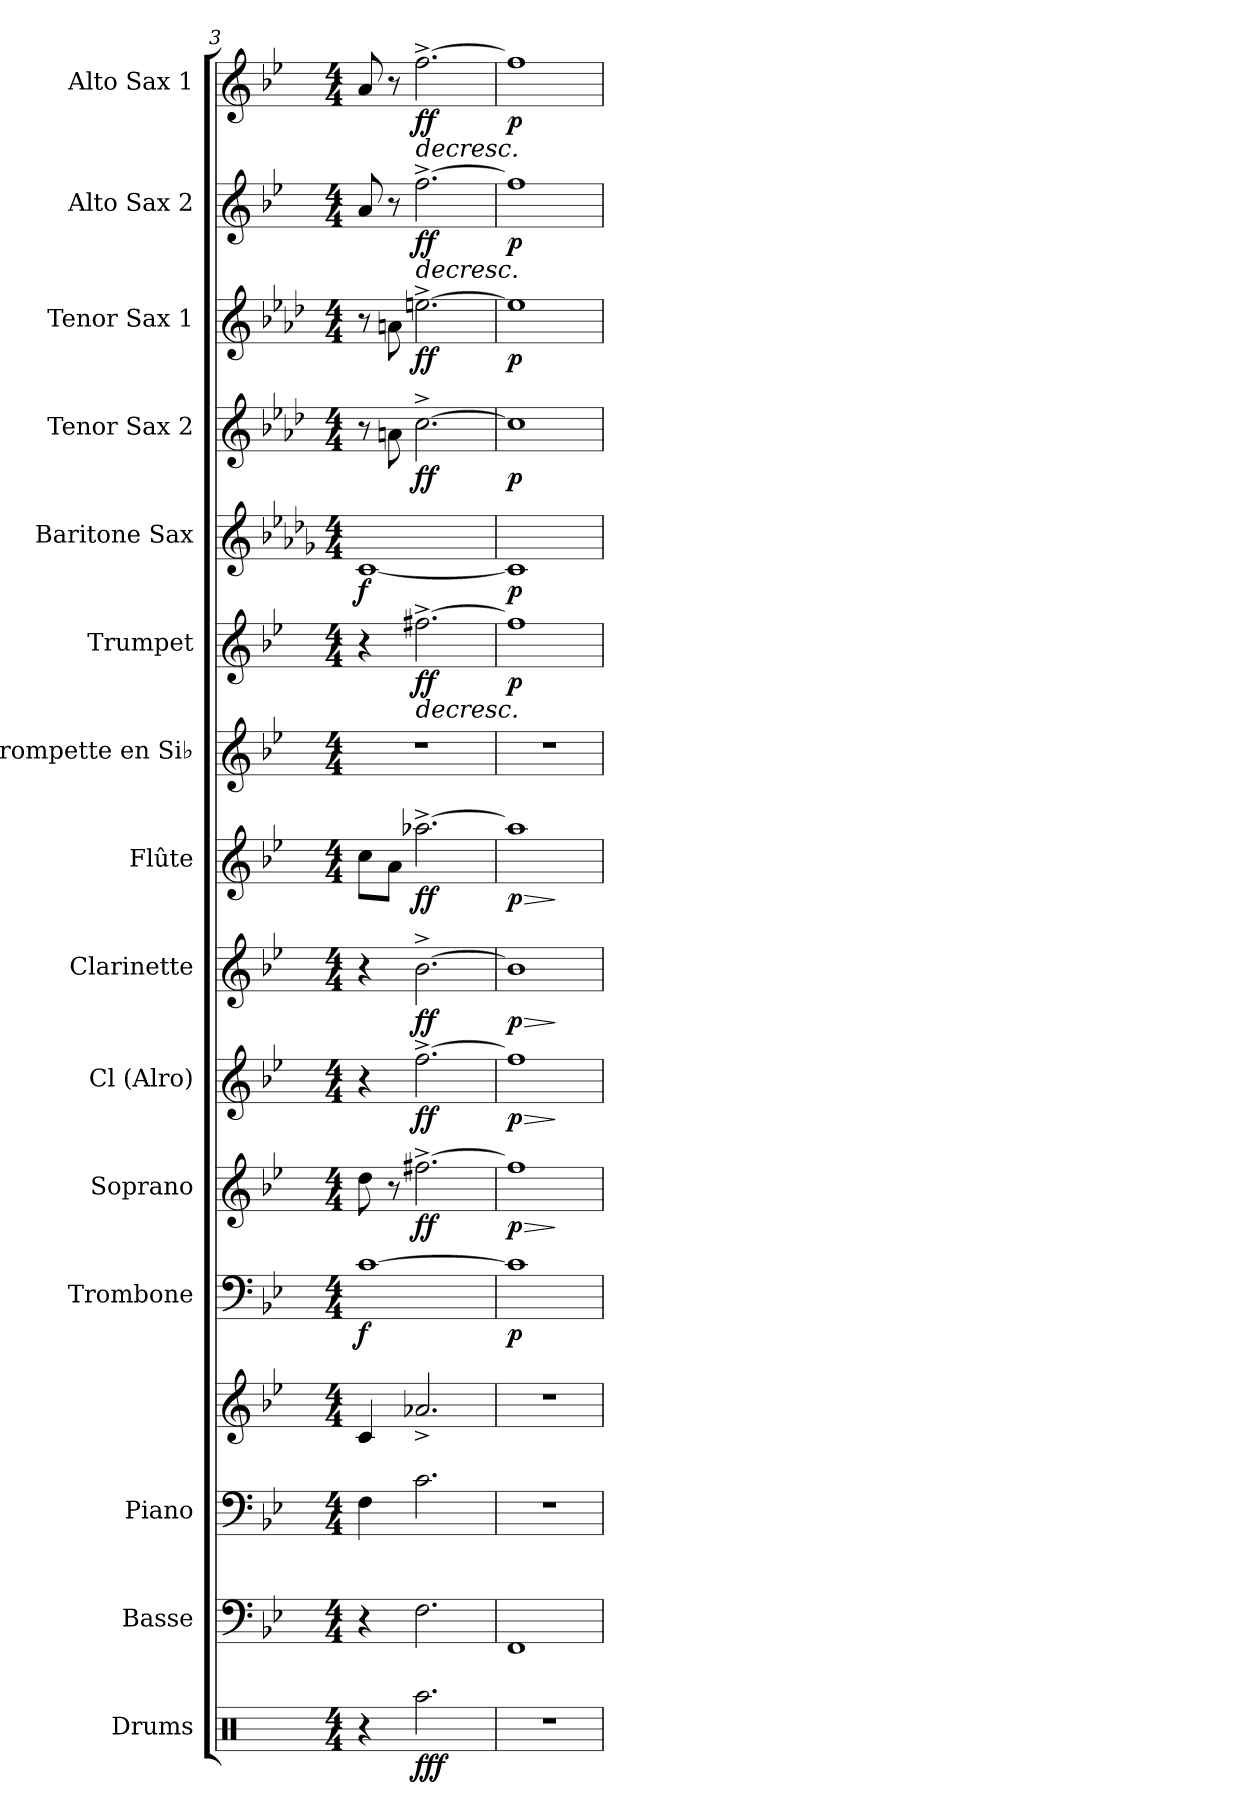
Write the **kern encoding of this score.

**kern	**dynam	**kern	**kern	**kern	**kern	**dynam	**kern	**dynam	**kern	**dynam	**kern	**dynam	**kern	**dynam	**kern	**kern	**dynam	**kern	**dynam	**kern	**dynam	**kern	**dynam	**kern	**dynam	**kern	**dynam
*part15	*part15	*part14	*part13	*part13	*part12	*part12	*part11	*part11	*part10	*part10	*part9	*part9	*part8	*part8	*part7	*part6	*part6	*part5	*part5	*part4	*part4	*part3	*part3	*part2	*part2	*part1	*part1
*staff16	*staff16	*staff15	*staff14	*staff13	*staff12	*staff12	*staff11	*staff11	*staff10	*staff10	*staff9	*staff9	*staff8	*staff8	*staff7	*staff6	*staff6	*staff5	*staff5	*staff4	*staff4	*staff3	*staff3	*staff2	*staff2	*staff1	*staff1
*I"Drums	*	*I"Basse	*I"Piano	*	*I"Trombone	*	*I"Soprano	*	*I"Cl (Alro)	*	*I"Clarinette	*	*I"Flûte	*	*I"Trompette en Si♭	*I"Trumpet	*	*I"Baritone Sax	*	*I"Tenor Sax 2	*	*I"Tenor Sax 1	*	*I"Alto Sax 2	*	*I"Alto Sax 1	*
*	*	*I'B	*I'P	*	*I'Tb	*	*I'Sop	*	*I'Cla	*	*I'Cl	*	*I'Fl.	*	*I'Tromp. Si♭	*I'Tp	*	*I'Bar	*	*	*	*	*	*I'Sa2	*	*I'Sa1	*
*clefX	*	*clefF4	*clefF4	*clefG2	*clefF4	*	*clefG2	*	*clefG2	*	*clefG2	*	*clefG2	*	*clefG2	*clefG2	*	*clefG2	*	*clefG2	*	*clefG2	*	*clefG2	*	*clefG2	*
*	*	*ITrd7c12	*	*	*	*	*ITrd1c2	*	*ITrd5c9	*	*ITrd1c2	*	*	*	*ITrd1c2	*ITrd1c2	*	*ITrd12c21	*	*ITrd8c14	*	*ITrd8c14	*	*ITrd5c9	*	*ITrd5c9	*
*k[]	*	*k[b-e-]	*k[b-e-]	*k[b-e-]	*k[b-e-]	*	*k[b-e-a-d-]	*	*k[b-e-a-d-g-]	*	*k[b-e-a-d-]	*	*k[b-e-]	*	*k[b-e-a-d-]	*k[b-e-a-d-]	*	*k[b-e-a-d-g-]	*	*k[b-e-a-d-]	*	*k[b-e-a-d-]	*	*k[b-e-a-d-g-]	*	*k[b-e-a-d-g-]	*
*M4/4	*	*M4/4	*M4/4	*M4/4	*M4/4	*	*M4/4	*	*M4/4	*	*M4/4	*	*M4/4	*	*M4/4	*M4/4	*	*M4/4	*	*M4/4	*	*M4/4	*	*M4/4	*	*M4/4	*
=3	=3	=3	=3	=3	=3	=3	=3	=3	=3	=3	=3	=3	=3	=3	=3	=3	=3	=3	=3	=3	=3	=3	=3	=3	=3	=3	=3
!	!	!	!	!	!	!LO:DY:b	!	!	!	!	!	!	!	!	!	!	!	!	!LO:DY:b	!	!	!	!	!	!	!	!
4r	.	4r	4F\	4c/	[1c	f	8cc\	.	4r	.	4r	.	8cc\L	.	1r	4r	.	[1C	f	8r	.	8r	.	8c/	.	8c/	.
.	.	.	.	.	.	.	8r	.	.	.	.	.	8a\J	.	.	.	.	.	.	8An\	.	8An\	.	8r	.	8r	.
!	!LO:DY:b	!	!	!	!	!	!	!LO:DY:b	!	!LO:DY:b	!	!LO:DY:b	!	!LO:DY:b	!	!	!LO:HP:b	!	!	!	!	!	!	!	!LO:HP:b	!	!LO:HP:b
!	!	!	!	!	!	!	!	!	!	!	!	!	!	!	!	!	!LO:DY:n=1:b	!	!	!	!LO:DY:b	!	!LO:DY:b	!	!LO:DY:n=1:b	!	!LO:DY:n=1:b
2.Raa\	fff	2.FF\	2.c\	2.a-X^/	.	.	[2.een^\	ff	[2.a-^\	ff	[2.a-^\	ff	[2.aa-X^\	ff	.	[2.een^\	> ff	.	.	[2.c^\	ff	[2.en^\	ff	[2.a-^\	> ff	[2.a-^\	> ff
=4	=4	=4	=4	=4	=4	=4	=4	=4	=4	=4	=4	=4	=4	=4	=4	=4	=4	=4	=4	=4	=4	=4	=4	=4	=4	=4	=4
!	!	!	!	!	!	!LO:DY:b	!	!LO:HP:b	!	!LO:HP:b	!	!LO:HP:b	!	!LO:HP:b	!	!	!	!	!	!	!	!	!	!	!	!	!
!	!	!	!	!	!	!	!	!LO:DY:n=1:b	!	!LO:DY:n=1:b	!	!LO:DY:n=1:b	!	!LO:DY:n=1:b	!	!	!LO:DY:b	!	!LO:DY:b	!	!LO:DY:b	!	!LO:DY:b	!	!LO:DY:b	!	!LO:DY:b
1r	.	1FFF	1r	1r	1c]	p	1ee]	> p	1a-]	> p	1a-]	> p	1aa-]	> p	1r	1ee]	p	1C]	p	1c]	p	1e]	p	1a-]	p	1a-]	p
.	.	.	.	.	.	.	.	]	.	]	.	]	.	]	.	.	]	.	.	.	.	.	.	.	]	.	]
=	=	=	=	=	=	=	=	=	=	=	=	=	=	=	=	=	=	=	=	=	=	=	=	=	=	=	=
*-	*-	*-	*-	*-	*-	*-	*-	*-	*-	*-	*-	*-	*-	*-	*-	*-	*-	*-	*-	*-	*-	*-	*-	*-	*-	*-	*-
